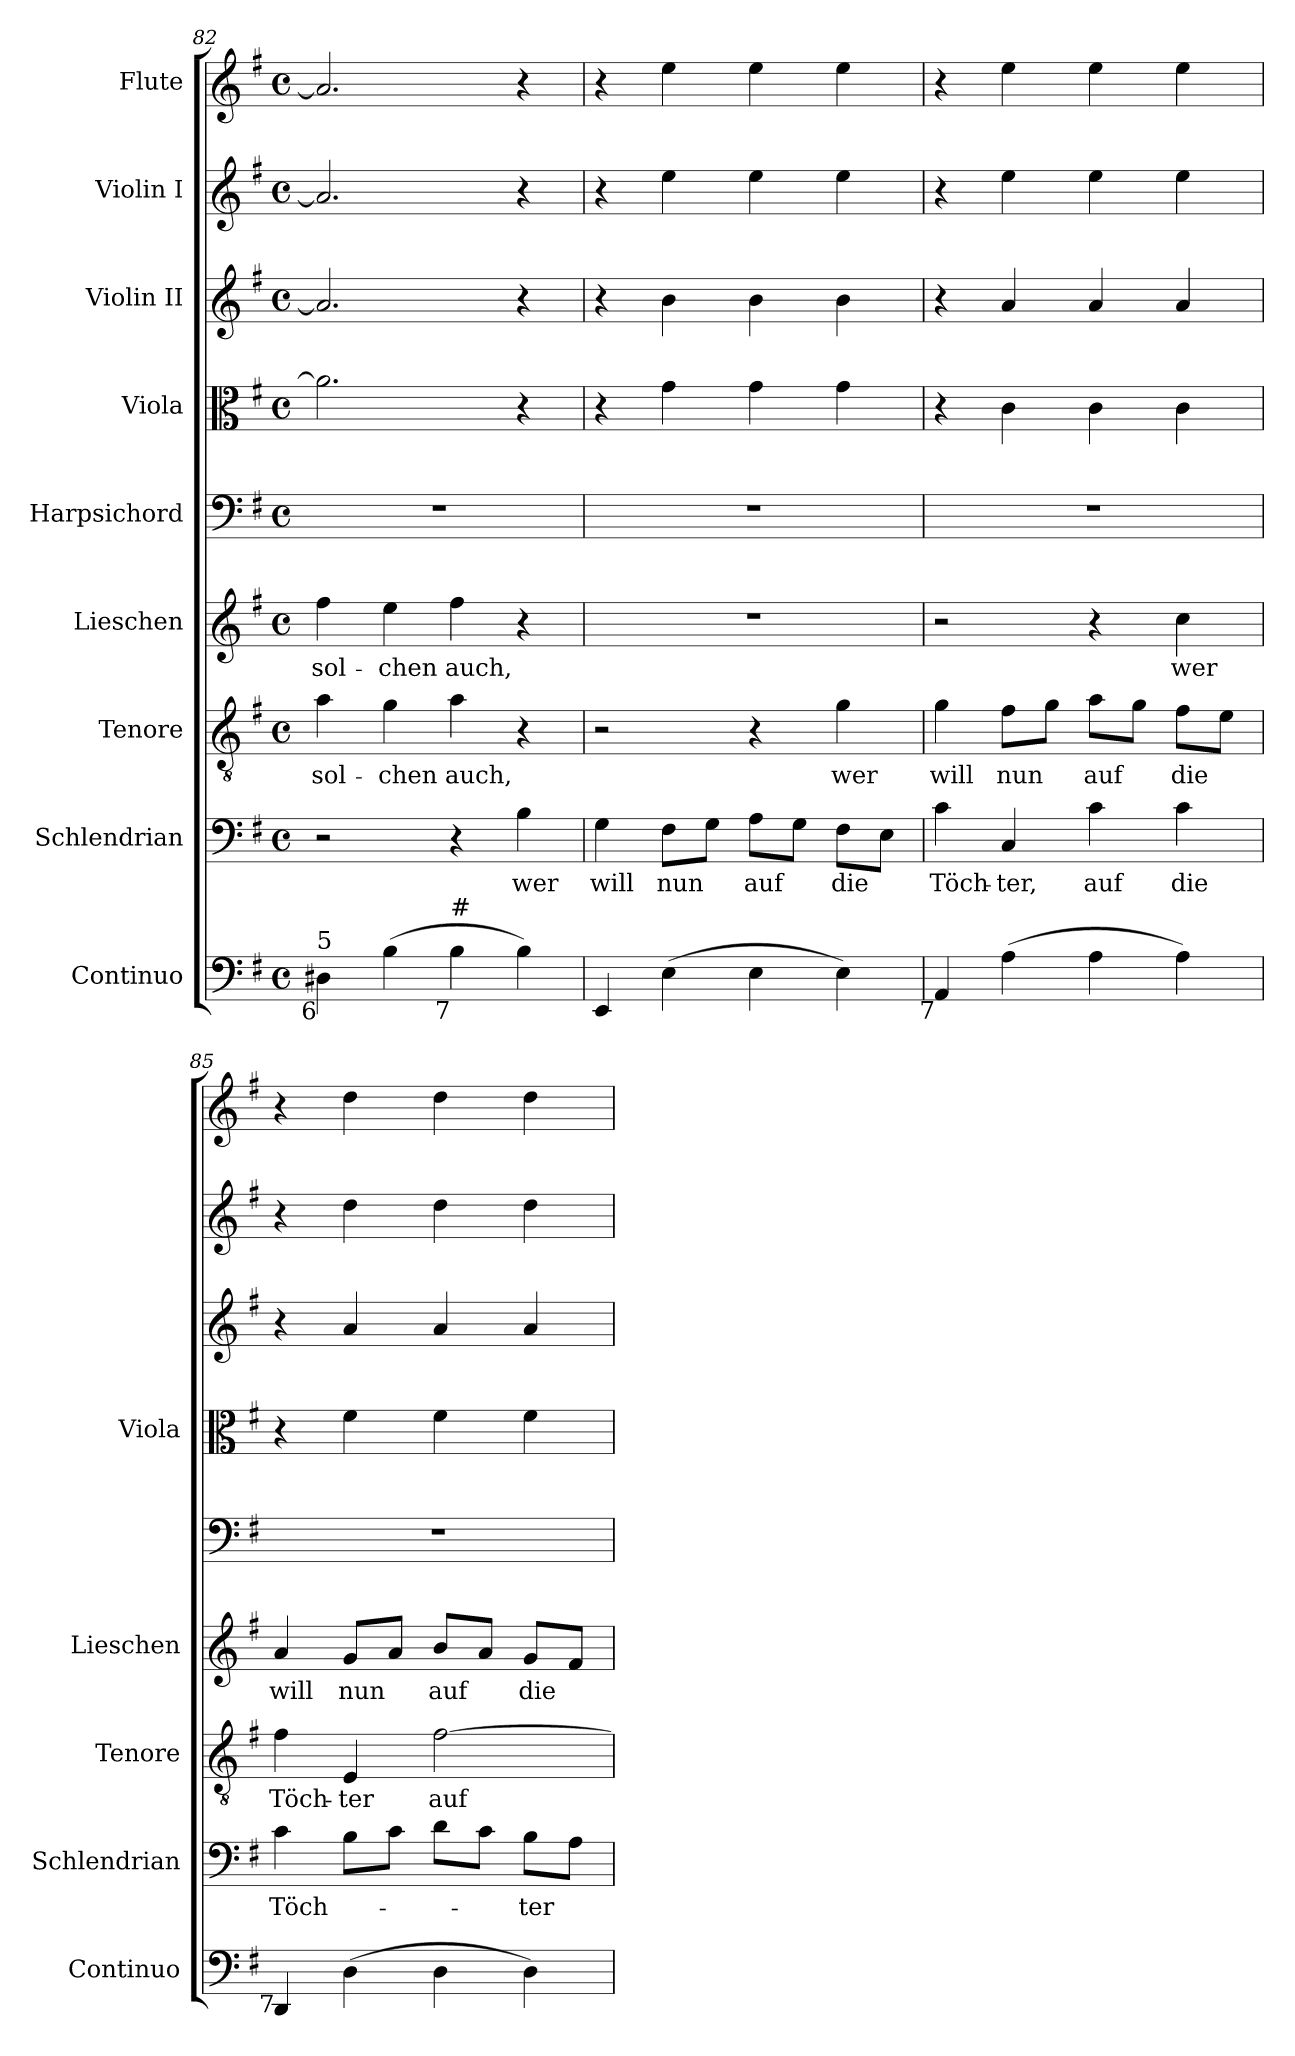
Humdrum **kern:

**kern	**kern	**text	**kern	**text	**kern	**text	**kern	**kern	**kern	**kern	**kern
*part9	*part8	*part8	*part7	*part7	*part6	*part6	*part5	*part4	*part3	*part2	*part1
*staff9	*staff8	*staff8	*staff7	*staff7	*staff6	*staff6	*staff5	*staff4	*staff3	*staff2	*staff1
*I"Continuo	*I"Schlendrian	*	*I"Tenore	*	*I"Lieschen	*	*I"Harpsichord	*I"Viola	*I"Violin II	*I"Violin I	*I"Flute
*I'Continuo	*I'Schlendrian	*	*I'Tenore	*	*I'Lieschen	*	*	*I'Viola	*	*	*
*clefF4	*clefF4	*	*clefGv2	*	*clefG2	*	*clefF4	*clefC3	*clefG2	*clefG2	*clefG2
*	*	*	*ITrd7c12	*	*	*	*	*	*	*	*
*k[f#]	*k[f#]	*	*k[f#]	*	*k[f#]	*	*k[f#]	*k[f#]	*k[f#]	*k[f#]	*k[f#]
*G:	*G:	*	*G:	*	*G:	*	*G:	*G:	*G:	*G:	*G:
*M4/4	*M4/4	*	*M4/4	*	*M4/4	*	*M4/4	*M4/4	*M4/4	*M4/4	*M4/4
*met(c)	*met(c)	*	*met(c)	*	*met(c)	*	*met(c)	*met(c)	*met(c)	*met(c)	*met(c)
=82	=82	=82	=82	=82	=82	=82	=82	=82	=82	=82	=82
!	!	!	!	!LO:LY:b:color=#000000	!	!	!	!	!	!	!
!LO:TX:b:rj:t=6	!	!	!	!	!	!	!	!	!	!	!
!LO:TX:t=5	!	!	!	!	!	!	!	!	!	!	!
!	!	!	!	!	!	!LO:LY:b:color=#000000	!	!	!	!	!
4D#Xi\	2r	.	4Ai\	sol-	4ff#i\	sol-	1r	2.ai\]	2.ai/]	2.ai/]	2.ai/]
!	!	!	!	!LO:LY:b:color=#000000	!	!	!	!	!	!	!
!	!	!	!	!	!	!LO:LY:b:color=#000000	!	!	!	!	!
(4Bi\	.	.	4Gi\	-chen	4eei\	-chen	.	.	.	.	.
!	!	!	!	!LO:LY:b:color=#000000	!	!	!	!	!	!	!
!LO:TX:b:rj:t=7	!	!	!	!	!	!	!	!	!	!	!
!LO:TX:t=#	!	!	!	!	!	!	!	!	!	!	!
!	!	!	!	!	!	!LO:LY:b:color=#000000	!	!	!	!	!
4Bi\	4r	.	4Ai\	auch,	4ff#i\	auch,	.	.	.	.	.
!	!	!LO:LY:b:color=#000000	!	!	!	!	!	!	!	!	!
4Bi\)	4Bi\	wer	4r	.	4r	.	.	4r	4r	4r	4r
!!LO:LB:g=z
=83	=83	=83	=83	=83	=83	=83	=83	=83	=83	=83	=83
!	!	!LO:LY:b:color=#000000	!	!	!	!	!	!	!	!	!
4EEi/	4Gi\	will	2r	.	1r	.	1r	4r	4r	4r	4r
!	!	!LO:LY:b:color=#000000	!	!	!	!	!	!	!	!	!
(4Ei\	8F#i\L	nun	.	.	.	.	.	4gi\	4bi\	4eei\	4eei\
.	8Gi\J	.	.	.	.	.	.	.	.	.	.
!	!	!LO:LY:b:color=#000000	!	!	!	!	!	!	!	!	!
4Ei\	8Ai\L	auf	4r	.	.	.	.	4gi\	4bi\	4eei\	4eei\
.	8Gi\J	.	.	.	.	.	.	.	.	.	.
!	!	!LO:LY:b:color=#000000	!	!	!	!	!	!	!	!	!
!	!	!	!	!LO:LY:b:color=#000000	!	!	!	!	!	!	!
4Ei\)	8F#i\L	die	4Gi\	wer	.	.	.	4gi\	4bi\	4eei\	4eei\
.	8Ei\J	.	.	.	.	.	.	.	.	.	.
=84	=84	=84	=84	=84	=84	=84	=84	=84	=84	=84	=84
!	!	!LO:LY:b:color=#000000	!	!	!	!	!	!	!	!	!
!LO:TX:b:rj:t=7	!	!	!	!	!	!	!	!	!	!	!
!	!	!	!	!LO:LY:b:color=#000000	!	!	!	!	!	!	!
4AAi/	4ci\	Töch-	4Gi\	will	2r	.	1r	4r	4r	4r	4r
!	!	!LO:LY:b:color=#000000	!	!	!	!	!	!	!	!	!
!	!	!	!	!LO:LY:b:color=#000000	!	!	!	!	!	!	!
(4Ai\	4Ci/	-ter,	8F#i\L	nun	.	.	.	4ci\	4ai/	4eei\	4eei\
.	.	.	8Gi\J	.	.	.	.	.	.	.	.
!	!	!LO:LY:b:color=#000000	!	!	!	!	!	!	!	!	!
!	!	!	!	!LO:LY:b:color=#000000	!	!	!	!	!	!	!
4Ai\	4ci\	auf	8Ai\L	auf	4r	.	.	4ci\	4ai/	4eei\	4eei\
.	.	.	8Gi\J	.	.	.	.	.	.	.	.
!	!	!LO:LY:b:color=#000000	!	!	!	!	!	!	!	!	!
!	!	!	!	!LO:LY:b:color=#000000	!	!	!	!	!	!	!
!	!	!	!	!	!	!LO:LY:b:color=#000000	!	!	!	!	!
4Ai\)	4ci\	die	8F#i\L	die	4cci\	wer	.	4ci\	4ai/	4eei\	4eei\
.	.	.	8Ei\J	.	.	.	.	.	.	.	.
=85	=85	=85	=85	=85	=85	=85	=85	=85	=85	=85	=85
!	!	!LO:LY:b:color=#000000	!	!	!	!	!	!	!	!	!
!	!	!	!	!LO:LY:b:color=#000000	!	!	!	!	!	!	!
!LO:TX:b:rj:t=7	!	!	!	!	!	!	!	!	!	!	!
!	!	!	!	!	!	!LO:LY:b:color=#000000	!	!	!	!	!
4DDi/	4ci\	Töch-	4F#i\	Töch-	4ai/	will	1r	4r	4r	4r	4r
!	!	!	!	!LO:LY:b:color=#000000	!	!	!	!	!	!	!
!	!	!	!	!	!	!LO:LY:b:color=#000000	!	!	!	!	!
(4Di\	8Bi\L	.	4EEi/	-ter	8gi/L	nun	.	4f#i\	4ai/	4ddi\	4ddi\
.	8ci\J	.	.	.	8ai/J	.	.	.	.	.	.
!	!	!	!	!LO:LY:b:color=#000000	!	!	!	!	!	!	!
!	!	!	!	!	!	!LO:LY:b:color=#000000	!	!	!	!	!
4Di\	8di\L	.	[2F#i\	auf	8bi/L	auf	.	4f#i\	4ai/	4ddi\	4ddi\
.	8ci\J	.	.	.	8ai/J	.	.	.	.	.	.
!	!	!LO:LY:b:color=#000000	!	!	!	!	!	!	!	!	!
!	!	!	!	!	!	!LO:LY:b:color=#000000	!	!	!	!	!
4Di\)	8Bi\L	-ter	.	.	8gi/L	die	.	4f#i\	4ai/	4ddi\	4ddi\
.	8Ai\J	.	.	.	8f#i/J	.	.	.	.	.	.
=	=	=	=	=	=	=	=	=	=	=	=
*-	*-	*-	*-	*-	*-	*-	*-	*-	*-	*-	*-
